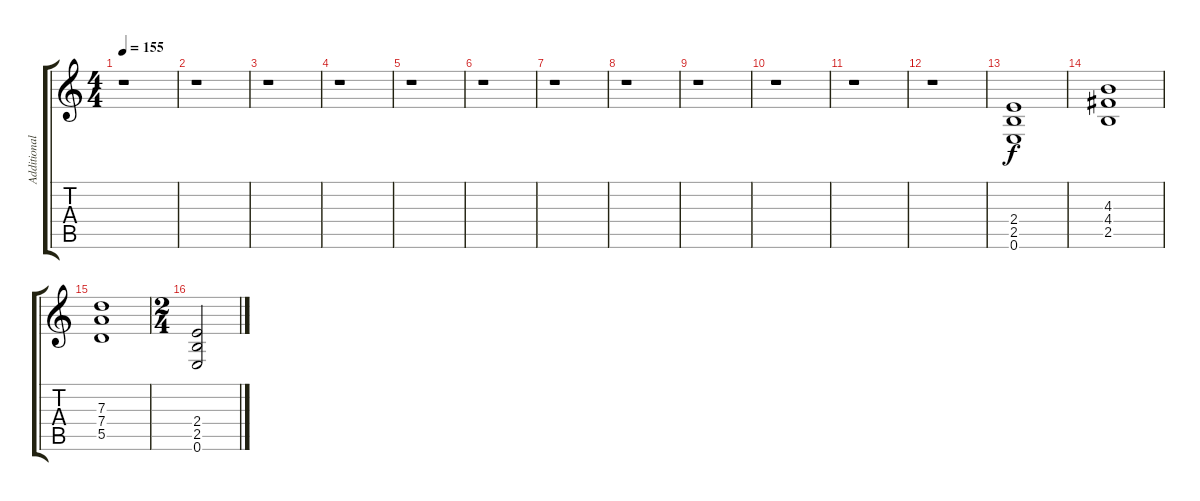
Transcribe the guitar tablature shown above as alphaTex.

\track ("Additional Guitar" "Additional") {instrument distortionguitar}
\staff {score tabs}
\tuning (E4 B3 G3 D3 A2 E2) {hide}
\ts (4 4)
\tempo 155
\clef g2
\ks c
r.1{dy f} |
r.1 |
r.1 |
r.1 |
r.1 |
r.1 |
r.1 |
r.1 |
r.1 |
r.1 |
r.1 |
r.1 |
(2.4 2.5 0.6).1 |
(4.3 4.4 2.5).1 |
(7.3 7.4 5.5).1 |
\ts (2 4)
(2.4 2.5 0.6).2
